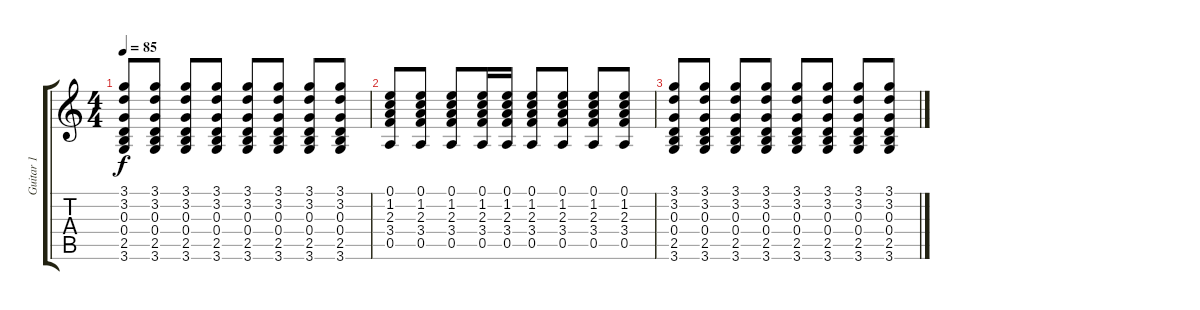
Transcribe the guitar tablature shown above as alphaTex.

\track ("Guitar 1" "Guitar 1") {instrument acousticguitarsteel}
\staff {score tabs}
\tuning (E4 B3 G3 D3 A2 E2) {hide}
\ts (4 4)
\tempo 85
\clef g2
\ks c
(3.1 3.2 0.3 0.4 2.5 3.6).8{dy f} (3.1 3.2 0.3 0.4 2.5 3.6).8{volume 0} (3.1 3.2 0.3 0.4 2.5 3.6).8 (3.1 3.2 0.3 0.4 2.5 3.6).8 (3.1 3.2 0.3 0.4 2.5 3.6).8 (3.1 3.2 0.3 0.4 2.5 3.6).8 (3.1 3.2 0.3 0.4 2.5 3.6).8 (3.1 3.2 0.3 0.4 2.5 3.6).8 |
(0.1 1.2 2.3 3.4 0.5).8 (0.1 1.2 2.3 3.4 0.5).8 (0.1 1.2 2.3 3.4 0.5).8 (0.1 1.2 2.3 3.4 0.5).16 (0.1 1.2 2.3 3.4 0.5).16 (0.1 1.2 2.3 3.4 0.5).8 (0.1 1.2 2.3 3.4 0.5).8 (0.1 1.2 2.3 3.4 0.5).8 (0.1 1.2 2.3 3.4 0.5).8 |
(3.1 3.2 0.3 0.4 2.5 3.6).8 (3.1 3.2 0.3 0.4 2.5 3.6).8 (3.1 3.2 0.3 0.4 2.5 3.6).8 (3.1 3.2 0.3 0.4 2.5 3.6).8 (3.1 3.2 0.3 0.4 2.5 3.6).8 (3.1 3.2 0.3 0.4 2.5 3.6).8 (3.1 3.2 0.3 0.4 2.5 3.6).8 (3.1 3.2 0.3 0.4 2.5 3.6).8
